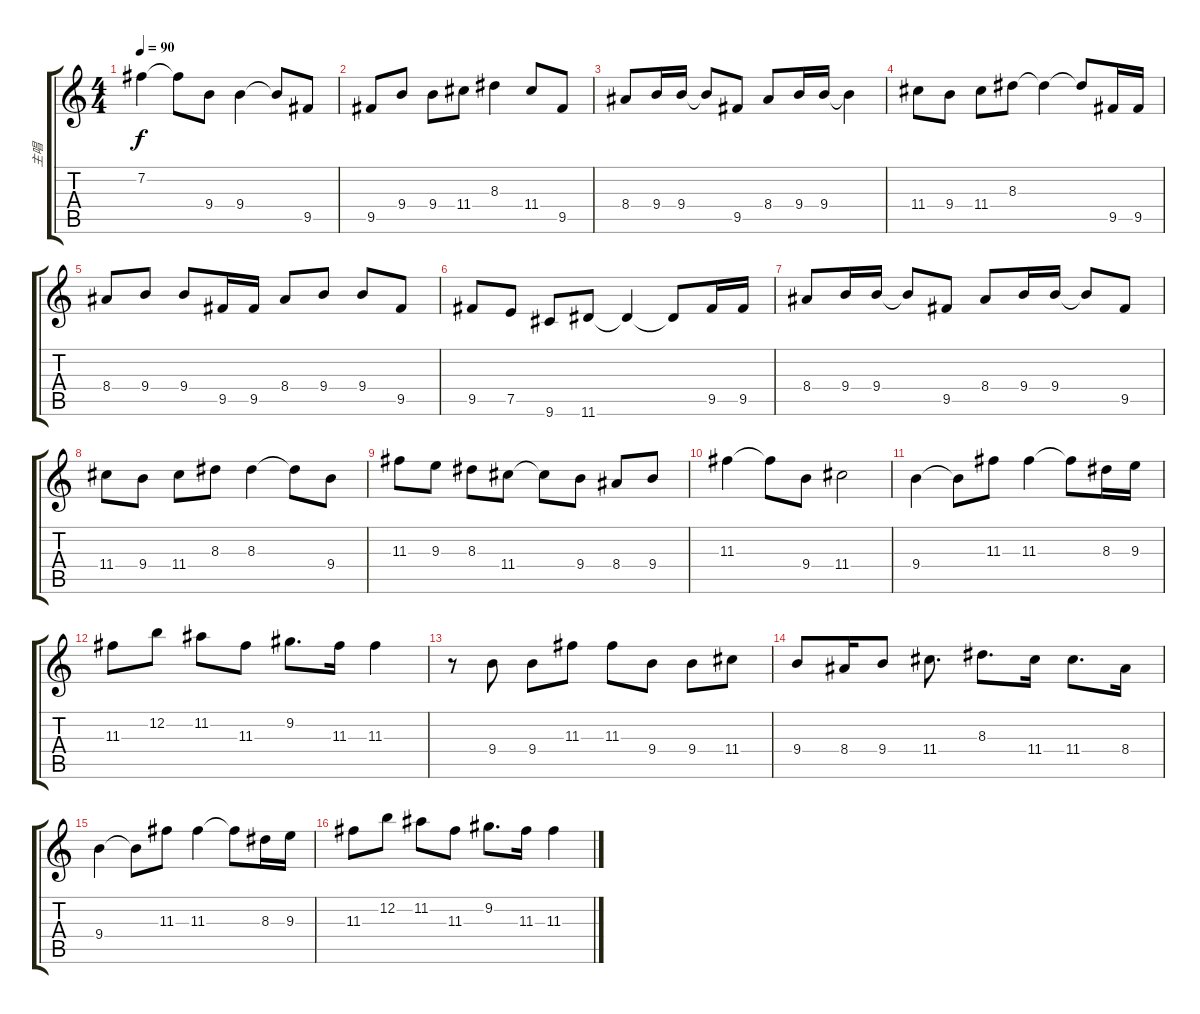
\track ("主唱" "主唱") {instrument overdrivenguitar}
\staff {score tabs}
\tuning (E4 B3 G3 D3 A2 E2) {hide}
\ts (4 4)
\tempo 90
\clef g2
\ks c
7.2.4{dy f} 7.2{t}.8 9.4.8 9.4.4 9.4{t}.8 9.5.8 |
9.5.8 9.4.8 9.4.8 11.4.8 8.3.4 11.4.8 9.5.8 |
8.4.8 9.4.16 9.4.16 9.4{t}.8 9.5.8 8.4.8 9.4.16 9.4.16 9.4{t}.4 |
11.4.8 9.4.8 11.4.8 8.3.8 8.3{t}.4 8.3{t}.8 9.5.16 9.5.16 |
8.4.8 9.4.8 9.4.8 9.5.16 9.5.16 8.4.8 9.4.8 9.4.8 9.5.8 |
9.5.8 7.5.8 9.6.8 11.6.8 11.6{t}.4 11.6{t}.8 9.5.16 9.5.16 |
8.4.8 9.4.16 9.4.16 9.4{t}.8 9.5.8 8.4.8 9.4.16 9.4.16 9.4{t}.8 9.5.8 |
11.4.8 9.4.8 11.4.8 8.3.8 8.3.4 8.3{t}.8 9.4.8 |
11.3.8 9.3.8 8.3.8 11.4.8 11.4{t}.8 9.4.8 8.4.8 9.4.8 |
11.3.4 11.3{t}.8 9.4.8 11.4.2 |
9.4.4 9.4{t}.8 11.3.8 11.3.4 11.3{t}.8 8.3.16 9.3.16 |
11.3.8 12.2.8 11.2.8 11.3.8 9.2.8{d} 11.3.16 11.3.4 |
r.8 9.4.8 9.4.8 11.3.8 11.3.8 9.4.8 9.4.8 11.4.8 |
9.4.8 8.4.16 9.4.8 11.4.8{d} 8.3.8{d} 11.4.16 11.4.8{d} 8.4.16 |
9.4.4 9.4{t}.8 11.3.8 11.3.4 11.3{t}.8 8.3.16 9.3.16 |
11.3.8 12.2.8 11.2.8 11.3.8 9.2.8{d} 11.3.16 11.3.4
